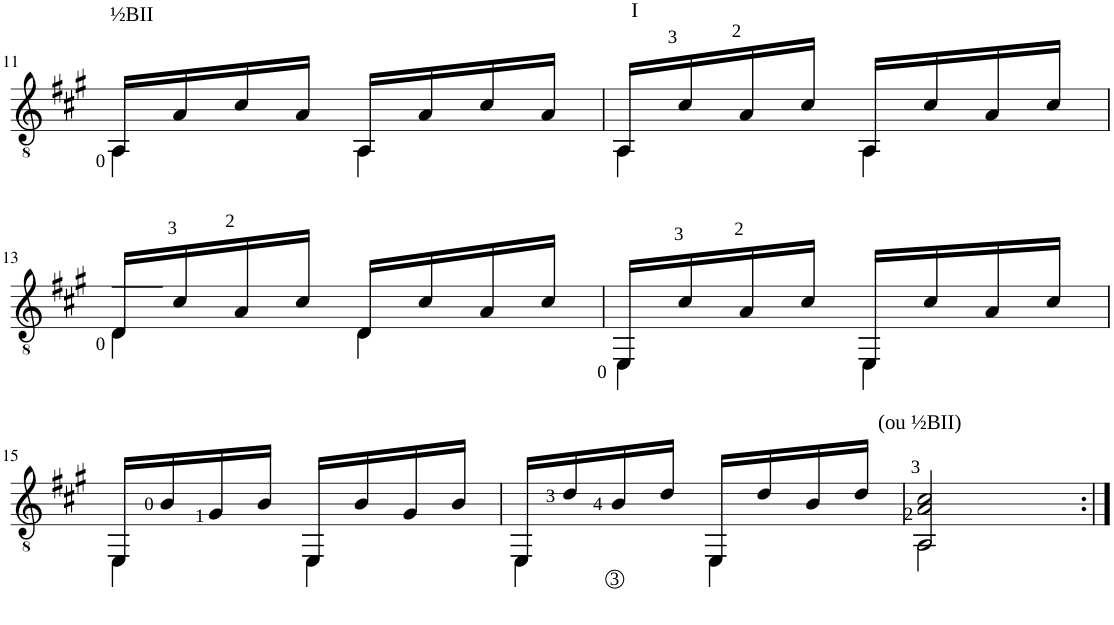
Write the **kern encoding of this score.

**kern
*part1
*staff1
!!LO:PB:g=z
*clefGv2
*k[f#c#g#]
*M2/4
=11
*^
16AA/LL	4AA\
!LO:TX:a:t=½BII	!
16A/	.
16c#/	.
16A/JJ	.
16AA/LL	4AA\
16A/	.
16c#/	.
16A/JJ	.
=12	=12
16AA/LL	4AA\
!LO:TX:a:t=I	!
16c#/	.
16A/	.
16c#/JJ	.
16AA/LL	4AA\
16c#/	.
16A/	.
16c#/JJ	.
!!LO:LB:g=z	!!
=13	=13
16D/LL	4D\
16c#/	.
16A/	.
16c#/JJ	.
16D/LL	4D\
16c#/	.
16A/	.
16c#/JJ	.
=14	=14
16EE/LL	4EE\
16c#/	.
16A/	.
16c#/JJ	.
16EE/LL	4EE\
16c#/	.
16A/	.
16c#/JJ	.
!!LO:LB:g=z	!!
=15	=15
16EE/LL	4EE\
16B/	.
16G#/	.
16B/JJ	.
16EE/LL	4EE\
16B/	.
16G#/	.
16B/JJ	.
=16	=16
16EE/LL	4EE\
16d/	.
16B</	.
16d/JJ	.
16EE/LL	4EE\
16d/	.
16B/	.
16d/JJ	.
=17	=17
!LO:TX:a:t=(ou ½BII)	!
2AA/ 2A/ 2c#/	2AA\
*v	*v
=:|!
*-
